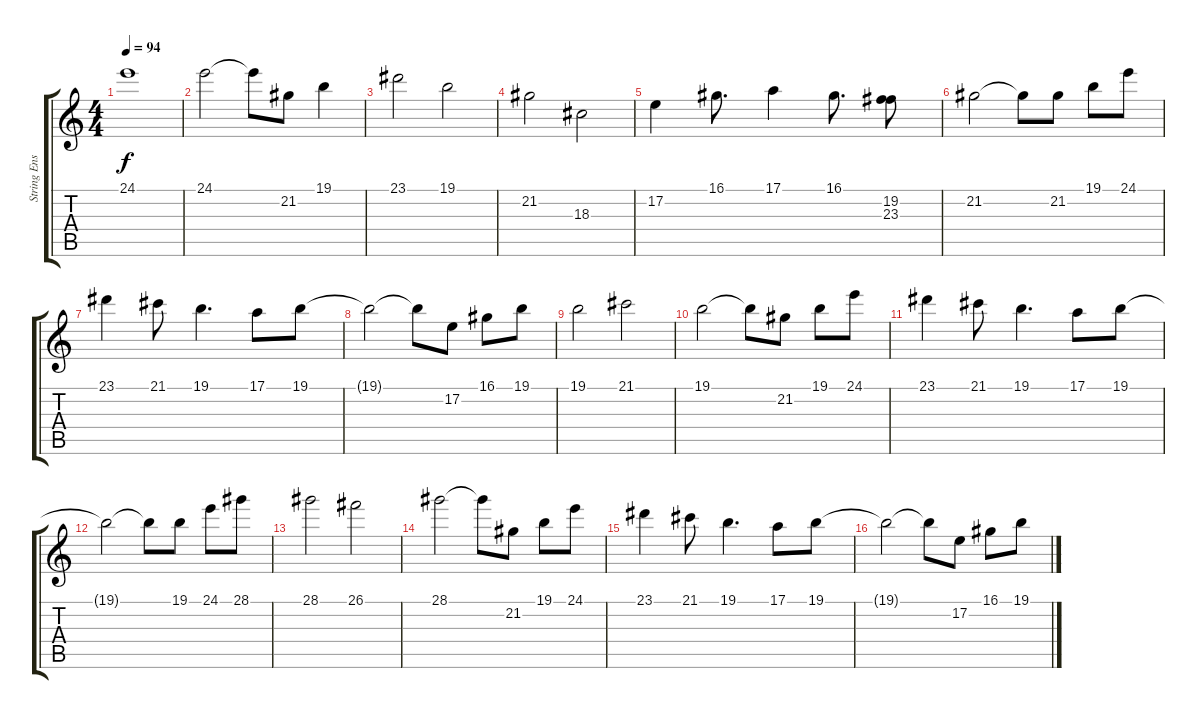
\track ("String Ensemble I" "String Ens") {instrument stringensemble1}
\staff {score tabs}
\tuning (E4 B3 G3 D3 A2 E2) {hide}
\ts (4 4)
\tempo 94
\clef g2
\ks c
24.1.1{dy f} |
24.1.2 24.1{t}.8 21.2.8 19.1.4 |
23.1.2 19.1.2 |
21.2.2 18.3.2 |
17.2.4 16.1.8{d} 17.1.4 16.1.8{d} (19.2 23.3).8 |
21.2.2 21.2{t}.8 21.2.8 19.1.8 24.1.8 |
23.1.4 21.1.8 19.1.4{d} 17.1.8 19.1.8 |
19.1{t}.2 19.1{t}.8 17.2.8 16.1.8 19.1.8 |
19.1.2 21.1.2 |
19.1.2 19.1{t}.8 21.2.8 19.1.8 24.1.8 |
23.1.4 21.1.8 19.1.4{d} 17.1.8 19.1.8 |
19.1{t}.2 19.1{t}.8 19.1.8 24.1.8 28.1.8 |
28.1.2 26.1.2 |
28.1.2 28.1{t}.8 21.2.8 19.1.8 24.1.8 |
23.1.4 21.1.8 19.1.4{d} 17.1.8 19.1.8 |
19.1{t}.2 19.1{t}.8 17.2.8 16.1.8 19.1.8
